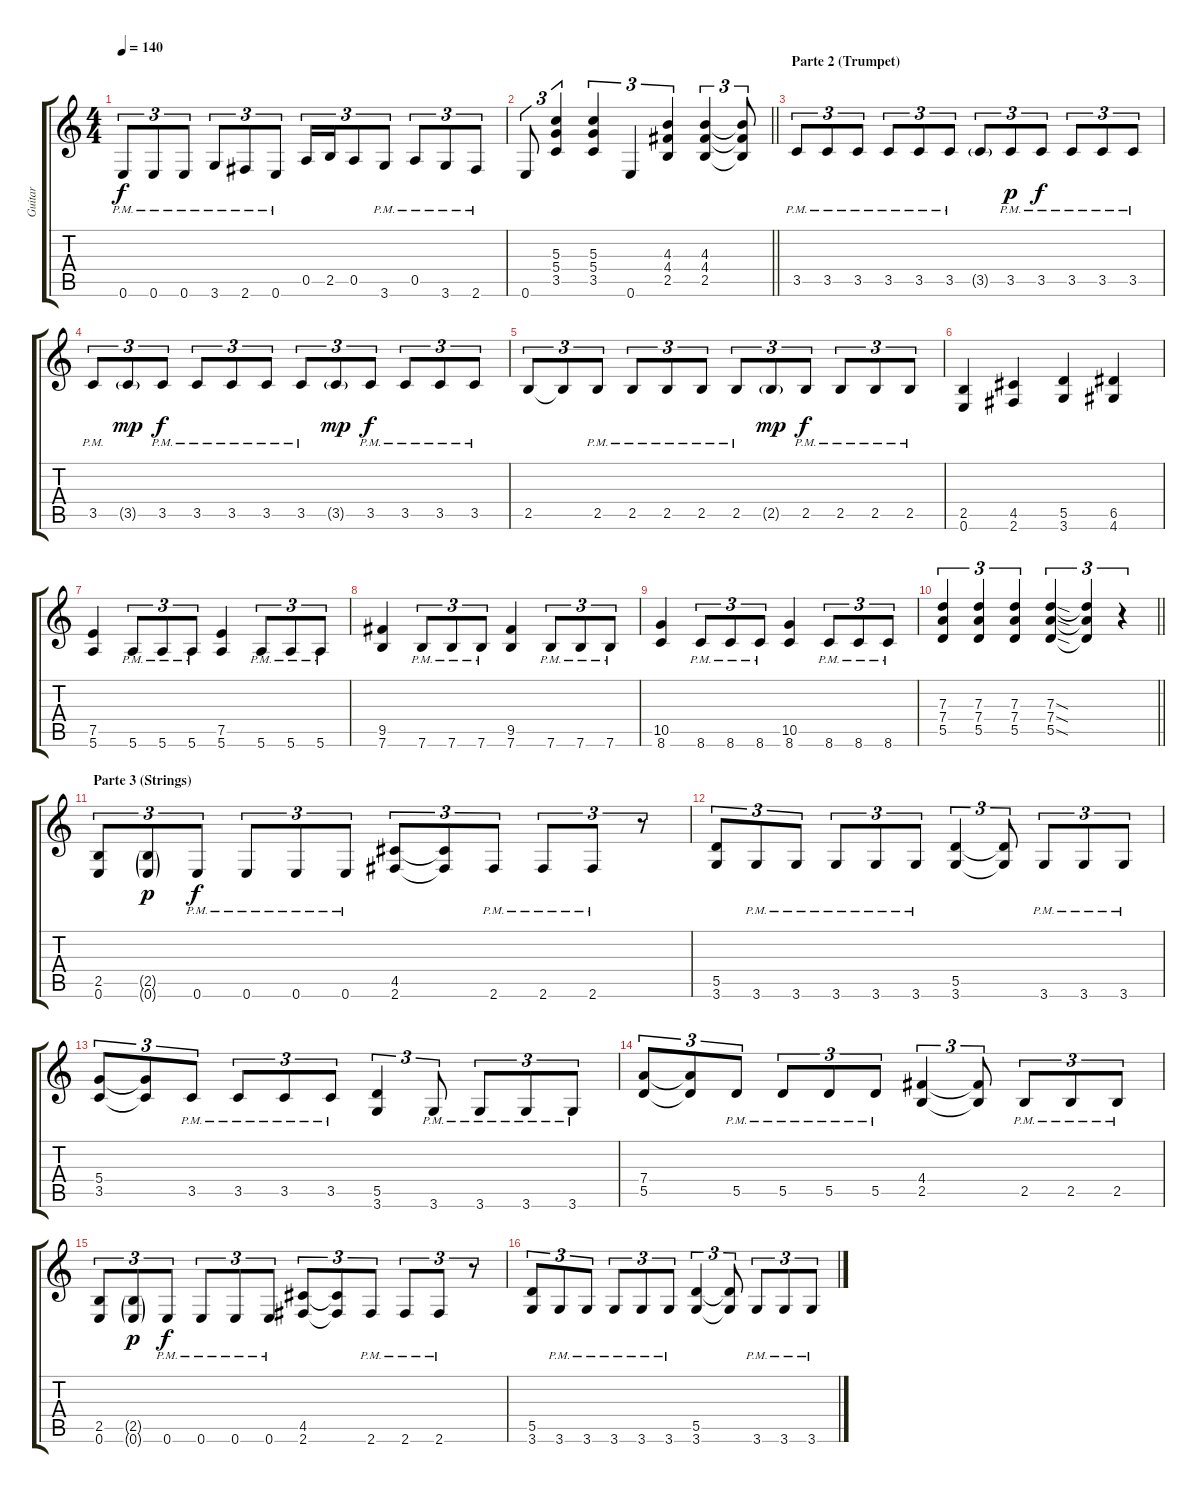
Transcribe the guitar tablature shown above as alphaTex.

\track ("Guitar" "Guitar") {instrument overdrivenguitar}
\staff {score tabs}
\tuning (E4 B3 G3 D3 A2 E2) {hide}
\ts (4 4)
\tempo 140
\clef g2
\ks c
0.6{pm}.8{tu (3 2) dy f} 0.6{pm}.8{tu (3 2)} 0.6{pm}.8{tu (3 2)} 3.6{pm}.8{tu (3 2)} 2.6{pm}.8{tu (3 2)} 0.6{pm}.8{tu (3 2)} 0.5.16{tu (3 2)} 2.5.16{tu (3 2)} 0.5.8{tu (3 2)} 3.6{pm}.8{tu (3 2)} 0.5{pm}.8{tu (3 2)} 3.6{pm}.8{tu (3 2)} 2.6{pm}.8{tu (3 2)} |
\barLineRight lightlight
0.6.8{tu (3 2)} (5.3 5.4 3.5).4{tu (3 2)} (5.3 5.4 3.5).4{tu (3 2)} 0.6.4{tu (3 2)} (4.3 4.4 2.5).4{tu (3 2)} (4.3 4.4 2.5).4{tu (3 2)} (4.3{t} 4.4{t} 2.5{t}).8{tu (3 2)} |
\section ("" "Parte 2 (Trumpet)")
3.5{pm}.8{tu (3 2)} 3.5{pm}.8{tu (3 2)} 3.5{pm}.8{tu (3 2)} 3.5{pm}.8{tu (3 2)} 3.5{pm}.8{tu (3 2)} 3.5{pm}.8{tu (3 2)} 3.5{g}.8{tu (3 2)} 3.5{pm}.8{tu (3 2) dy p} 3.5{pm}.8{tu (3 2) dy f} 3.5{pm}.8{tu (3 2)} 3.5{pm}.8{tu (3 2)} 3.5{pm}.8{tu (3 2)} |
3.5{pm}.8{tu (3 2)} 3.5{g}.8{tu (3 2) dy mp} 3.5{pm}.8{tu (3 2) dy f} 3.5{pm}.8{tu (3 2)} 3.5{pm}.8{tu (3 2)} 3.5{pm}.8{tu (3 2)} 3.5{pm}.8{tu (3 2)} 3.5{g}.8{tu (3 2) dy mp} 3.5{pm}.8{tu (3 2) dy f} 3.5{pm}.8{tu (3 2)} 3.5{pm}.8{tu (3 2)} 3.5{pm}.8{tu (3 2)} |
2.5.8{tu (3 2)} 2.5{t}.8{tu (3 2)} 2.5{pm}.8{tu (3 2)} 2.5{pm}.8{tu (3 2)} 2.5{pm}.8{tu (3 2)} 2.5{pm}.8{tu (3 2)} 2.5{pm}.8{tu (3 2)} 2.5{g}.8{tu (3 2) dy mp} 2.5{pm}.8{tu (3 2) dy f} 2.5{pm}.8{tu (3 2)} 2.5{pm}.8{tu (3 2)} 2.5{pm}.8{tu (3 2)} |
(2.5 0.6).4 (4.5 2.6).4 (5.5 3.6).4 (6.5 4.6).4 |
(7.5 5.6).4 5.6{pm}.8{tu (3 2)} 5.6{pm}.8{tu (3 2)} 5.6{pm}.8{tu (3 2)} (7.5 5.6).4 5.6{pm}.8{tu (3 2)} 5.6{pm}.8{tu (3 2)} 5.6{pm}.8{tu (3 2)} |
(9.5 7.6).4 7.6{pm}.8{tu (3 2)} 7.6{pm}.8{tu (3 2)} 7.6{pm}.8{tu (3 2)} (9.5 7.6).4 7.6{pm}.8{tu (3 2)} 7.6{pm}.8{tu (3 2)} 7.6{pm}.8{tu (3 2)} |
(10.5 8.6).4 8.6{pm}.8{tu (3 2)} 8.6{pm}.8{tu (3 2)} 8.6{pm}.8{tu (3 2)} (10.5 8.6).4 8.6{pm}.8{tu (3 2)} 8.6{pm}.8{tu (3 2)} 8.6{pm}.8{tu (3 2)} |
\barLineRight lightlight
(7.3 7.4 5.5).4{tu (3 2)} (7.3 7.4 5.5).4{tu (3 2)} (7.3 7.4 5.5).4{tu (3 2)} (7.3{sod} 7.4{sod} 5.5{sod}).4{tu (3 2)} (7.3{t} 7.4{t} 5.5{t}).4{tu (3 2)} r.4{tu (3 2)} |
\section ("" "Parte 3 (Strings)")
(2.5 0.6).8{tu (3 2)} (2.5{g} 0.6{g}).8{tu (3 2) dy p} 0.6{pm}.8{tu (3 2) dy f} 0.6{pm}.8{tu (3 2)} 0.6{pm}.8{tu (3 2)} 0.6{pm}.8{tu (3 2)} (4.5 2.6).8{tu (3 2)} (4.5{t} 2.6{t}).8{tu (3 2)} 2.6{pm}.8{tu (3 2)} 2.6{pm}.8{tu (3 2)} 2.6{pm}.8{tu (3 2)} r.8{tu (3 2)} |
(5.5 3.6).8{tu (3 2)} 3.6{pm}.8{tu (3 2)} 3.6{pm}.8{tu (3 2)} 3.6{pm}.8{tu (3 2)} 3.6{pm}.8{tu (3 2)} 3.6{pm}.8{tu (3 2)} (5.5 3.6).4{tu (3 2)} (5.5{t} 3.6{t}).8{tu (3 2)} 3.6{pm}.8{tu (3 2)} 3.6{pm}.8{tu (3 2)} 3.6{pm}.8{tu (3 2)} |
(5.4 3.5).8{tu (3 2)} (5.4{t} 3.5{t}).8{tu (3 2)} 3.5{pm}.8{tu (3 2)} 3.5{pm}.8{tu (3 2)} 3.5{pm}.8{tu (3 2)} 3.5{pm}.8{tu (3 2)} (5.5 3.6).4{tu (3 2)} 3.6{pm}.8{tu (3 2)} 3.6{pm}.8{tu (3 2)} 3.6{pm}.8{tu (3 2)} 3.6{pm}.8{tu (3 2)} |
(7.4 5.5).8{tu (3 2)} (7.4{t} 5.5{t}).8{tu (3 2)} 5.5{pm}.8{tu (3 2)} 5.5{pm}.8{tu (3 2)} 5.5{pm}.8{tu (3 2)} 5.5{pm}.8{tu (3 2)} (4.4 2.5).4{tu (3 2)} (4.4{t} 2.5{t}).8{tu (3 2)} 2.5{pm}.8{tu (3 2)} 2.5{pm}.8{tu (3 2)} 2.5{pm}.8{tu (3 2)} |
(2.5 0.6).8{tu (3 2)} (2.5{g} 0.6{g}).8{tu (3 2) dy p} 0.6{pm}.8{tu (3 2) dy f} 0.6{pm}.8{tu (3 2)} 0.6{pm}.8{tu (3 2)} 0.6{pm}.8{tu (3 2)} (4.5 2.6).8{tu (3 2)} (4.5{t} 2.6{t}).8{tu (3 2)} 2.6{pm}.8{tu (3 2)} 2.6{pm}.8{tu (3 2)} 2.6{pm}.8{tu (3 2)} r.8{tu (3 2)} |
(5.5 3.6).8{tu (3 2)} 3.6{pm}.8{tu (3 2)} 3.6{pm}.8{tu (3 2)} 3.6{pm}.8{tu (3 2)} 3.6{pm}.8{tu (3 2)} 3.6{pm}.8{tu (3 2)} (5.5 3.6).4{tu (3 2)} (5.5{t} 3.6{t}).8{tu (3 2)} 3.6{pm}.8{tu (3 2)} 3.6{pm}.8{tu (3 2)} 3.6{pm}.8{tu (3 2)}
